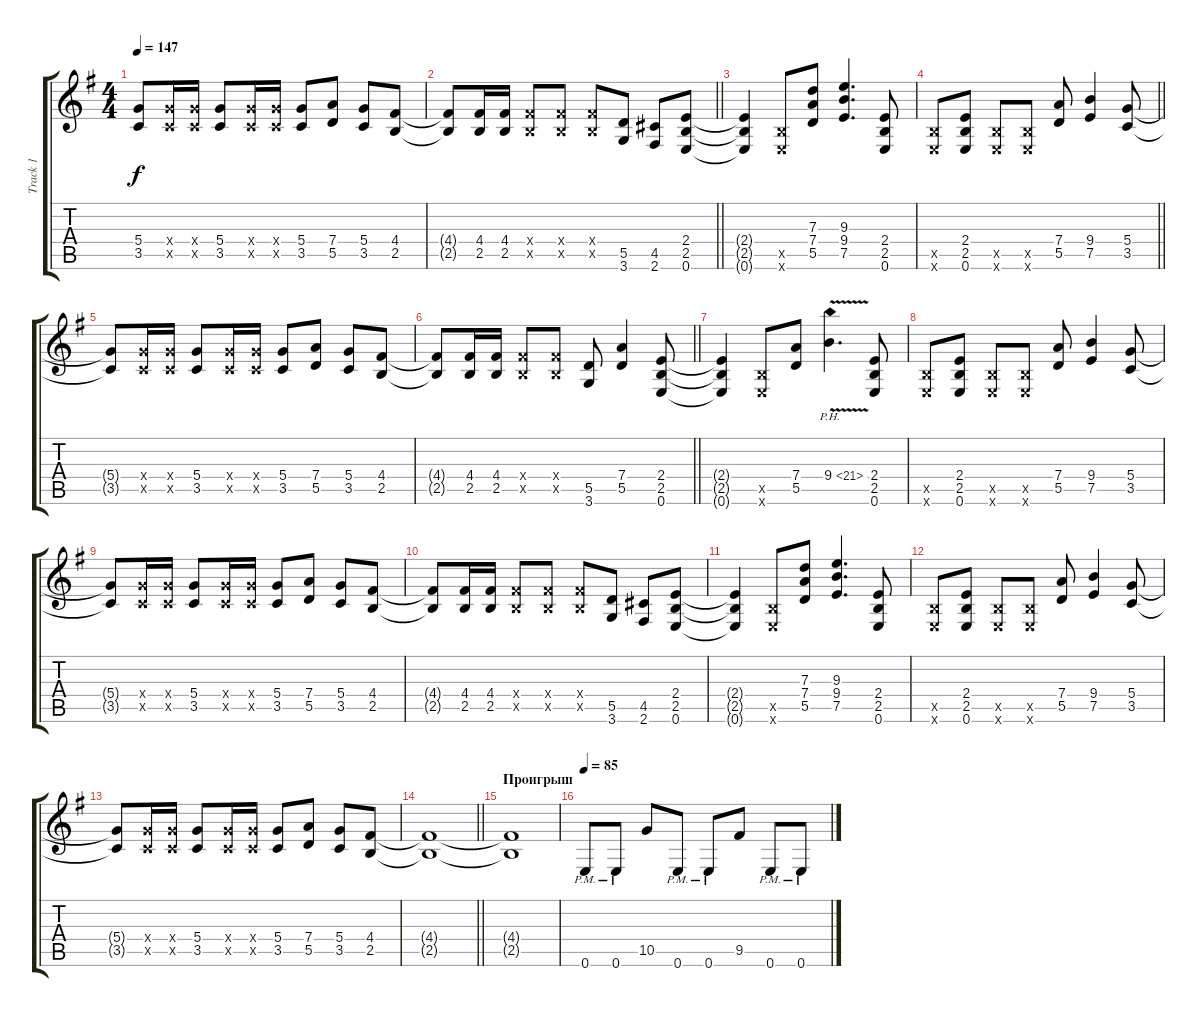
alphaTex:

\track ("Track 1" "Track 1") {instrument distortionguitar}
\staff {score tabs}
\tuning (E4 B3 G3 D3 A2 E2) {hide}
\ts (4 4)
\tempo 147
\clef g2
\ks eminor
(5.4{t} 3.5{t}).8{dy f} (5.4{x} 3.5{x}).16 (5.4{x} 3.5{x}).16 (5.4 3.5).8 (5.4{x} 3.5{x}).16 (5.4{x} 3.5{x}).16 (5.4 3.5).8 (7.4 5.5).8 (5.4 3.5).8 (4.4 2.5).8 |
\barLineRight lightlight
(4.4{t} 2.5{t}).8 (4.4 2.5).16 (4.4 2.5).16 (4.4{x} 2.5{x}).8 (4.4{x} 2.5{x}).8 (4.4{x} 2.5{x}).8 (5.5 3.6).8 (4.5 2.6).8 (2.4 2.5 0.6).8 |
(2.4{t} 2.5{t} 0.6{t}).4 (2.5{x} 0.6{x}).8 (7.3 7.4 5.5).8 (9.3 9.4 7.5).4{d} (2.4 2.5 0.6).8 |
\barLineRight lightlight
(2.5{x} 0.6{x}).8 (2.4 2.5 0.6).8 (2.5{x} 0.6{x}).8 (2.5{x} 0.6{x}).8 (7.4 5.5).8 (9.4 7.5).4 (5.4 3.5).8 |
(5.4{t} 3.5{t}).8 (5.4{x} 3.5{x}).16 (5.4{x} 3.5{x}).16 (5.4 3.5).8 (5.4{x} 3.5{x}).16 (5.4{x} 3.5{x}).16 (5.4 3.5).8 (7.4 5.5).8 (5.4 3.5).8 (4.4 2.5).8 |
\barLineRight lightlight
(4.4{t} 2.5{t}).8 (4.4 2.5).16 (4.4 2.5).16 (4.4{x} 2.5{x}).8 (4.4{x} 2.5{x}).8 (5.5 3.6).8 (7.4 5.5).4 (2.4 2.5 0.6).8 |
(2.4{t} 2.5{t} 0.6{t}).4 (2.5{x} 0.6{x}).8 (7.4 5.5).8 9.4{ph 12 v}.4{d} (2.4 2.5 0.6).8 |
(2.5{x} 0.6{x}).8 (2.4 2.5 0.6).8 (2.5{x} 0.6{x}).8 (2.5{x} 0.6{x}).8 (7.4 5.5).8 (9.4 7.5).4 (5.4 3.5).8 |
(5.4{t} 3.5{t}).8 (5.4{x} 3.5{x}).16 (5.4{x} 3.5{x}).16 (5.4 3.5).8 (5.4{x} 3.5{x}).16 (5.4{x} 3.5{x}).16 (5.4 3.5).8 (7.4 5.5).8 (5.4 3.5).8 (4.4 2.5).8 |
(4.4{t} 2.5{t}).8 (4.4 2.5).16 (4.4 2.5).16 (4.4{x} 2.5{x}).8 (4.4{x} 2.5{x}).8 (4.4{x} 2.5{x}).8 (5.5 3.6).8 (4.5 2.6).8 (2.4 2.5 0.6).8 |
(2.4{t} 2.5{t} 0.6{t}).4 (2.5{x} 0.6{x}).8 (7.3 7.4 5.5).8 (9.3 9.4 7.5).4{d} (2.4 2.5 0.6).8 |
(2.5{x} 0.6{x}).8 (2.4 2.5 0.6).8 (2.5{x} 0.6{x}).8 (2.5{x} 0.6{x}).8 (7.4 5.5).8 (9.4 7.5).4 (5.4 3.5).8 |
(5.4{t} 3.5{t}).8 (5.4{x} 3.5{x}).16 (5.4{x} 3.5{x}).16 (5.4 3.5).8 (5.4{x} 3.5{x}).16 (5.4{x} 3.5{x}).16 (5.4 3.5).8 (7.4 5.5).8 (5.4 3.5).8 (4.4 2.5).8 |
\barLineRight lightlight
(4.4{t} 2.5{t}).1 |
\section ("" "Проигрыш")
(4.4{t} 2.5{t}).1 |
\tempo 85
0.6{pm}.8 0.6{pm}.8 10.5.8 0.6{pm}.8 0.6{pm}.8 9.5.8 0.6{pm}.8 0.6{pm}.8
